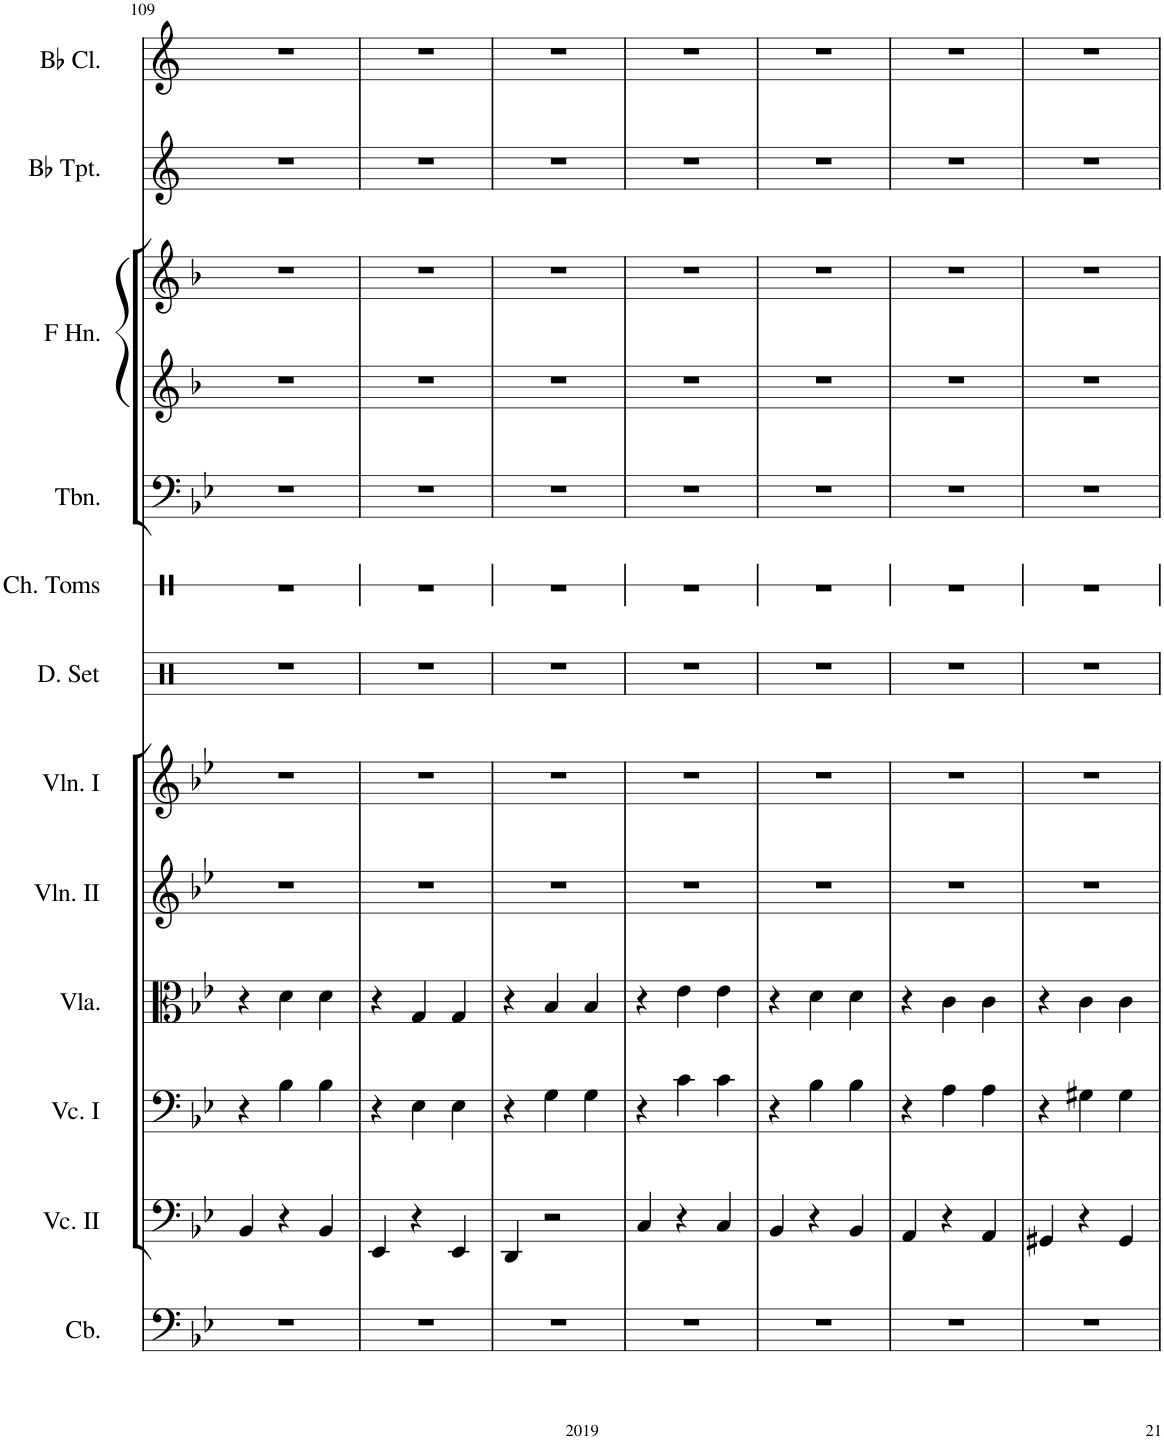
**kern	**kern	**kern	**kern	**kern	**kern	**kern	**kern	**kern	**kern	**kern	**kern	**kern	**kern
*part13	*part12	*part11	*part10	*part9	*part8	*part7	*part6	*part5	*part4	*part3	*part3	*part2	*part1
*staff14	*staff13	*staff12	*staff11	*staff10	*staff9	*staff8	*staff7	*staff6	*staff5	*staff4	*staff3	*staff2	*staff1
*I"Contrabasses	*I"Violoncellos II	*I"Violoncellos I	*I"Violas	*I"Violins II	*I"Violins I	*I"Vibraphone	*I"Drumset	*I"Chinese Tom-Toms	*I"Trombone	*I"French Horn	*	*I"Trumpets in Bb	*I"Clarinets in Bb
*I'Cb.	*I'Vc. II	*I'Vc. I	*I'Vla.	*I'Vln. II	*I'Vln. I	*I'Vib.	*I'D. Set	*I'Ch. Toms	*I'Tbn.	*I'F Hn.	*	*	*
!!LO:PB:g=z
*clefF4	*clefF4	*clefF4	*clefC3	*clefG2	*clefG2	*clefG2	*clefX	*clefX	*clefF4	*clefG2	*clefG2	*clefG2	*clefG2
*Trd7c12	*	*	*	*	*	*	*	*	*	*Trd4c7	*Trd4c7	*Trd1c2	*Trd1c2
*k[b-e-]	*k[b-e-]	*k[b-e-]	*k[b-e-]	*k[b-e-]	*k[b-e-]	*k[b-e-]	*k[]	*k[]	*k[b-e-]	*k[b-]	*k[b-]	*k[]	*k[]
*M3/4	*M3/4	*M3/4	*M3/4	*M3/4	*M3/4	*M3/4	*M3/4	*M3/4	*M3/4	*M3/4	*M3/4	*M3/4	*M3/4
=109	=109	=109	=109	=109	=109	=109	=109	=109	=109	=109	=109	=109	=109
2.r	4BB-/	4r	4r	2.r	2.r	4b- 4bb-	2.r	2.r	2.r	2.r	2.r	2.r	2.r
.	4r	4B-\	4d\	.	.	2r	.	.	.	.	.	.	.
.	4BB-/	4B-\	4d\	.	.	.	.	.	.	.	.	.	.
=110	=110	=110	=110	=110	=110	=110	=110	=110	=110	=110	=110	=110	=110
2.r	4EE-/	4r	4r	2.r	2.r	4e- 4ee-	2.r	2.r	2.r	2.r	2.r	2.r	2.r
.	4r	4E-\	4G/	.	.	2r	.	.	.	.	.	.	.
.	4EE-/	4E-\	4G/	.	.	.	.	.	.	.	.	.	.
=111	=111	=111	=111	=111	=111	=111	=111	=111	=111	=111	=111	=111	=111
2.r	4DD/	4r	4r	2.r	2.r	4d 4dd	2.r	2.r	2.r	2.r	2.r	2.r	2.r
.	2r	4G\	4B-/	.	.	2r	.	.	.	.	.	.	.
.	.	4G\	4B-/	.	.	.	.	.	.	.	.	.	.
=112	=112	=112	=112	=112	=112	=112	=112	=112	=112	=112	=112	=112	=112
2.r	4C/	4r	4r	2.r	2.r	4cc 4ccc	2.r	2.r	2.r	2.r	2.r	2.r	2.r
.	4r	4c\	4e-\	.	.	2r	.	.	.	.	.	.	.
.	4C/	4c\	4e-\	.	.	.	.	.	.	.	.	.	.
=113	=113	=113	=113	=113	=113	=113	=113	=113	=113	=113	=113	=113	=113
2.r	4BB-/	4r	4r	2.r	2.r	4b- 4bb-	2.r	2.r	2.r	2.r	2.r	2.r	2.r
.	4r	4B-\	4d\	.	.	2r	.	.	.	.	.	.	.
.	4BB-/	4B-\	4d\	.	.	.	.	.	.	.	.	.	.
=114	=114	=114	=114	=114	=114	=114	=114	=114	=114	=114	=114	=114	=114
2.r	4AA/	4r	4r	2.r	2.r	4a 4aa	2.r	2.r	2.r	2.r	2.r	2.r	2.r
.	4r	4A\	4c\	.	.	2r	.	.	.	.	.	.	.
.	4AA/	4A\	4c\	.	.	.	.	.	.	.	.	.	.
=115	=115	=115	=115	=115	=115	=115	=115	=115	=115	=115	=115	=115	=115
2.r	4GG#X/	4r	4r	2.r	2.r	4g#X 4gg#X	2.r	2.r	2.r	2.r	2.r	2.r	2.r
.	4r	4G#X\	4c\	.	.	2r	.	.	.	.	.	.	.
.	4GG#/	4G#\	4c\	.	.	.	.	.	.	.	.	.	.
=	=	=	=	=	=	=	=	=	=	=	=	=	=
*-	*-	*-	*-	*-	*-	*-	*-	*-	*-	*-	*-	*-	*-
